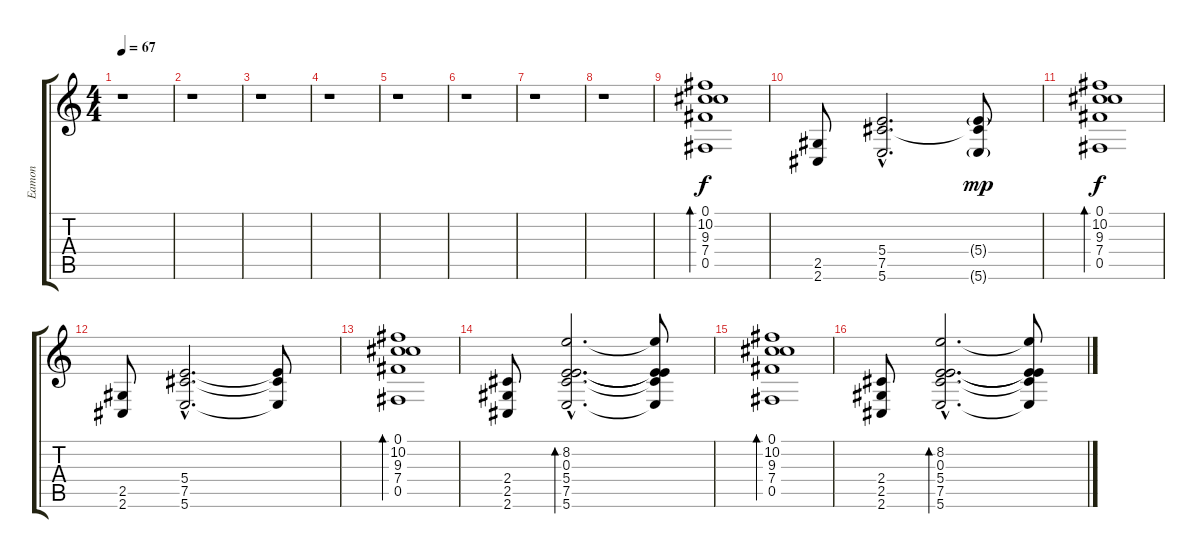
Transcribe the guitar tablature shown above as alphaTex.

\track ("Eamon" "Eamon") {instrument acousticguitarnylon}
\staff {score tabs}
\tuning (Db4 Ab3 E3 B2 Gb2 B1) {hide}
\ts (4 4)
\tempo 67
\clef g2
\ks c
r.1{dy f instrument acousticguitarnylon} |
r.1 |
r.1 |
r.1 |
r.1 |
r.1 |
r.1 |
r.1 |
(0.1 10.2 9.3 7.4 0.5).1{bd 120} |
(2.5 2.6).8 (5.4{hac} 7.5{hac} 5.6{hac}).2{d} (5.4{g} 7.5{t} 5.6{g}).8{dy mp} |
(0.1 10.2 9.3 7.4 0.5).1{bd 120 dy f} |
(2.5 2.6).8 (5.4{hac} 7.5{hac} 5.6{hac}).2{d} (5.4{t} 7.5{t} 5.6{t}).8 |
(0.1 10.2 9.3 7.4 0.5).1{bd 120} |
(2.4 2.5 2.6).8 (8.2{hac} 0.3{hac} 5.4{hac} 7.5{hac} 5.6{hac}).2{d bd 120} (8.2{t} 0.3{t} 5.4{t} 7.5{t} 5.6{t}).8 |
(0.1 10.2 9.3 7.4 0.5).1{bd 120} |
(2.4 2.5 2.6).8 (8.2{hac} 0.3{hac} 5.4{hac} 7.5{hac} 5.6{hac}).2{d bd 120} (8.2{t} 0.3{t} 5.4{t} 7.5{t} 5.6{t}).8
